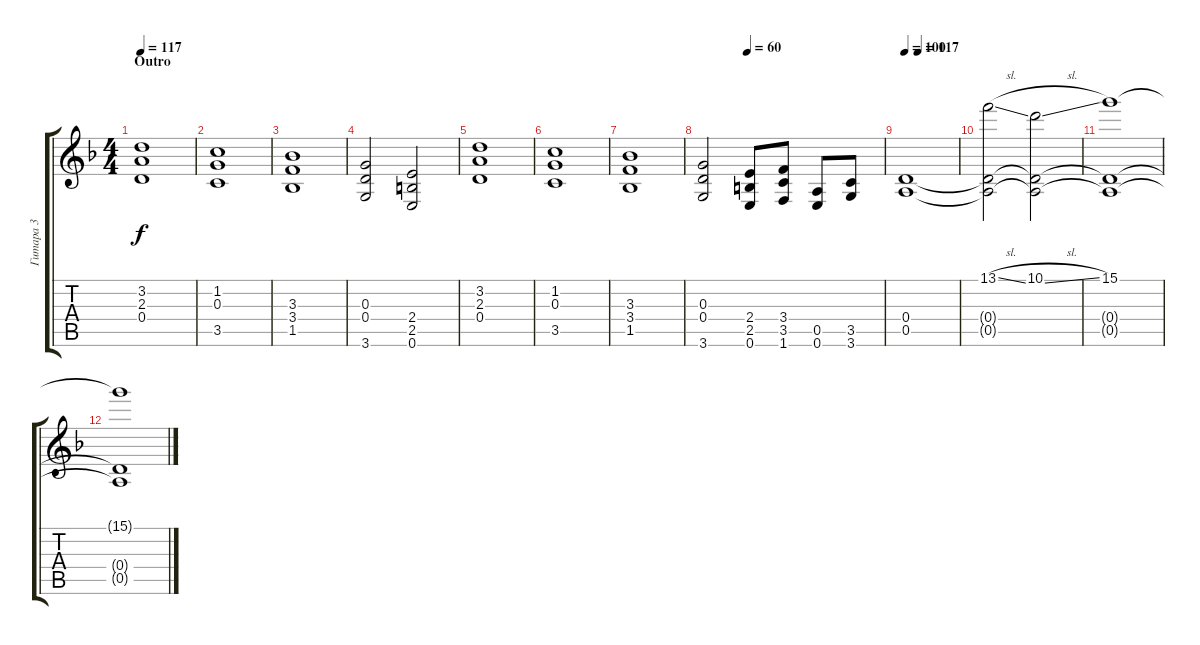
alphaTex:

\track ("Гитара 3" "Гитара 3") {instrument distortionguitar}
\staff {score tabs}
\tuning (E4 B3 G3 D3 A2 E2) {hide}
\ts (4 4)
\section ("" "Outro")
\tempo 117
\clef g2
\ks dminor
(3.2 2.3 0.4).1{dy f} |
(1.2 0.3 3.5).1 |
(3.3 3.4 1.5).1 |
(0.3 0.4 3.6).2 (2.4 2.5 0.6).2 |
(3.2 2.3 0.4).1 |
(1.2 0.3 3.5).1 |
(3.3 3.4 1.5).1 |
\tempo (60 0.25)
(0.3 0.4 3.6).2 (2.4 2.5 0.6).8 (3.4 3.5 1.6).8 (0.5 0.6).8 (3.5 3.6).8 |
\tempo 100
\tempo (117 0.25)
(0.4 0.5).1 |
(13.1{sl} 0.4{t} 0.5{t}).2 (10.1{sl} 0.4{t} 0.5{t}).2 |
(15.1 0.4{t} 0.5{t}).1 |
(15.1{t} 0.4{t} 0.5{t}).1
